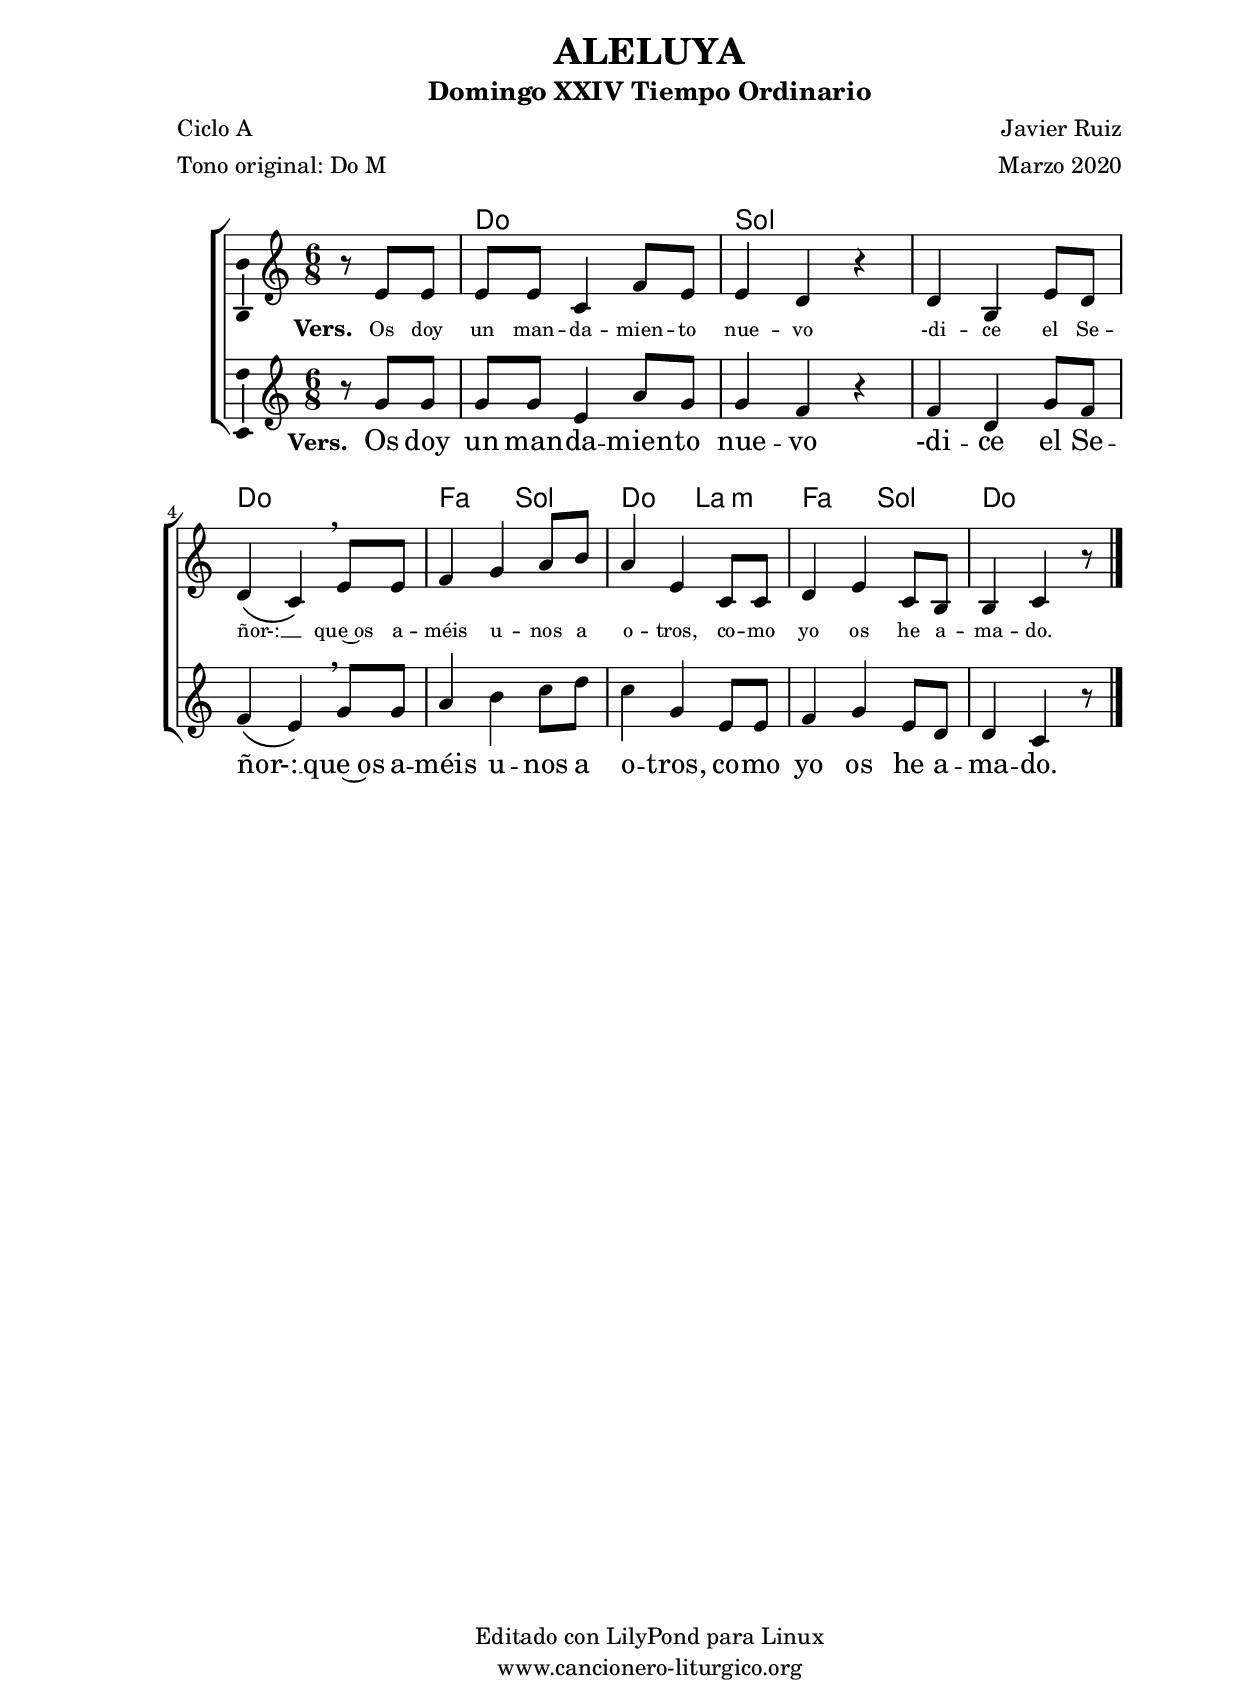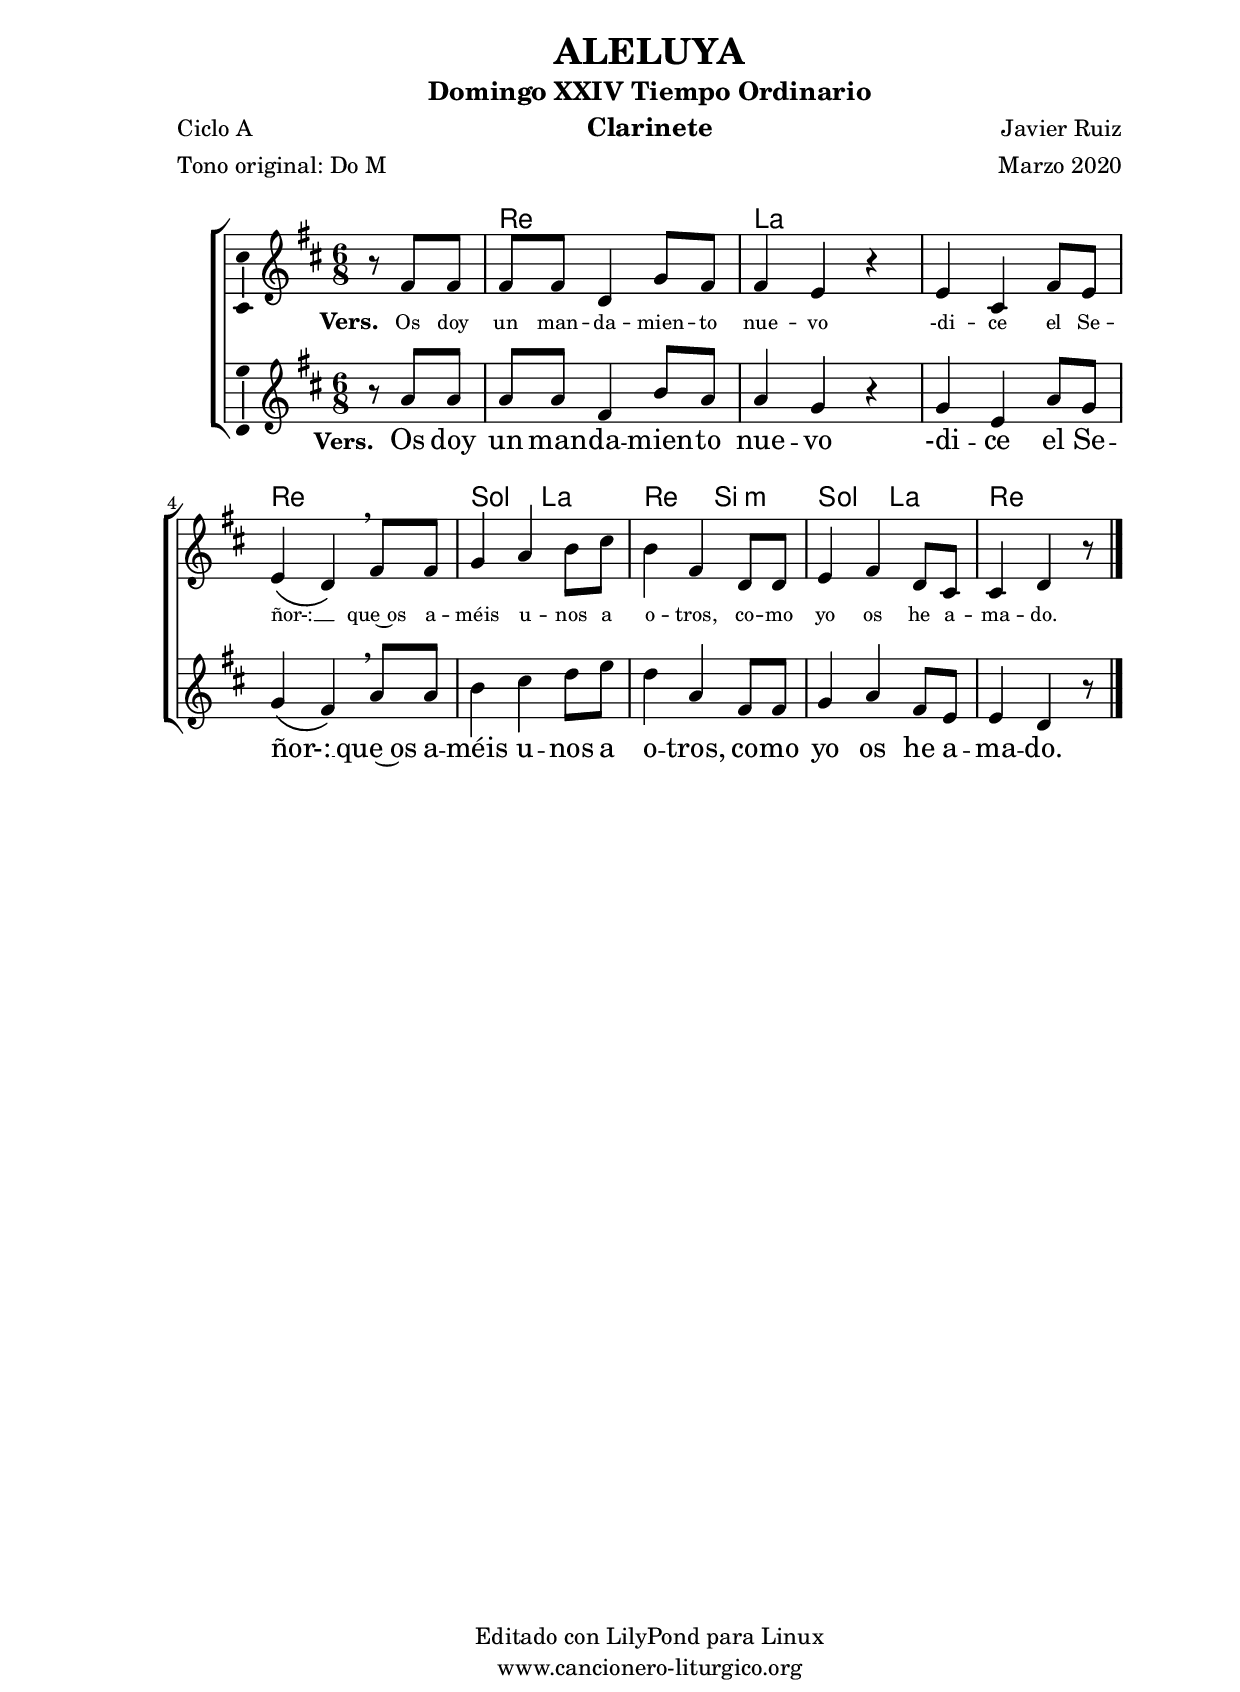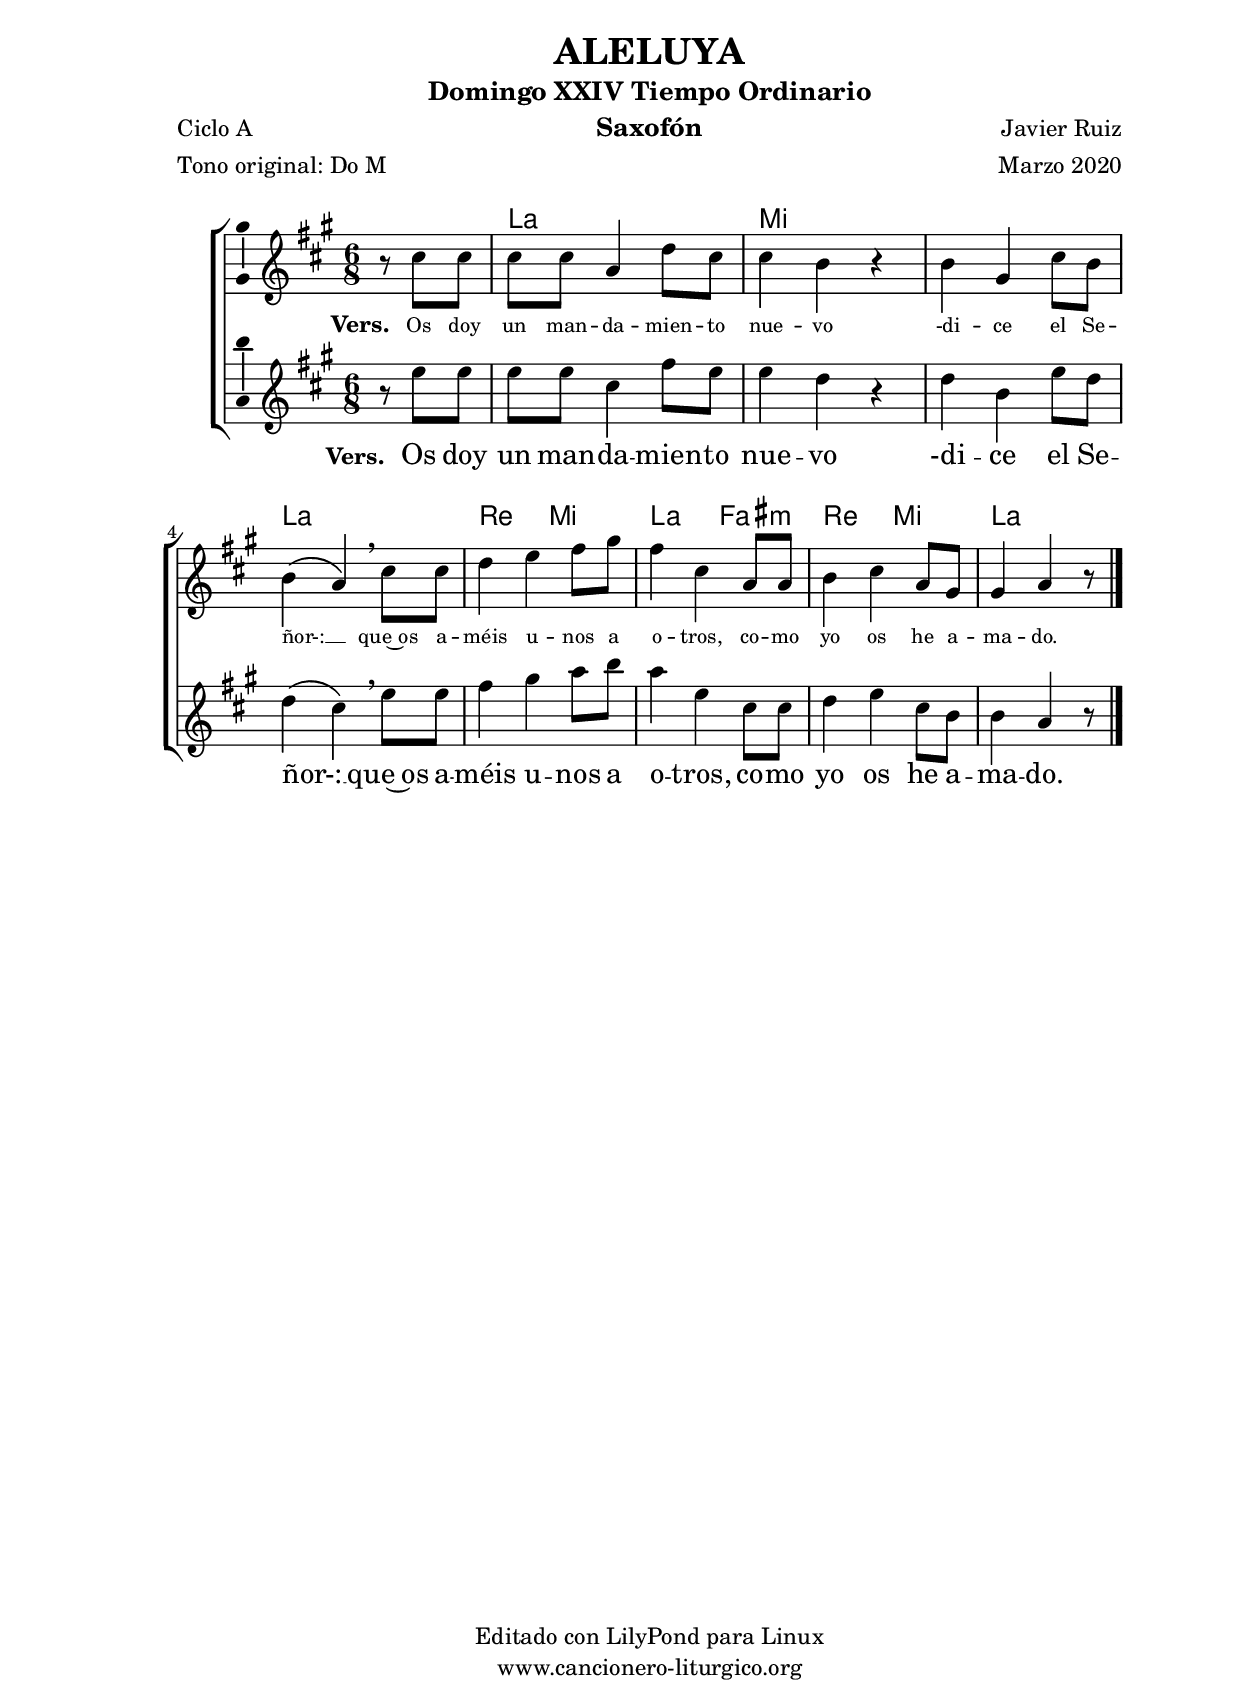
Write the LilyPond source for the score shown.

%
%para convertir .midi en .wav:
%timidity filename.midi -Ow -o finename.wav
%
%
%Para convertir de .wav a .mp3:
%lame -h -m j filename.wav
%
%
%para escuchar el midi:
%timidity nombrefichero.midi
%


%versión de lilypond para la que se ha escrito esta partitura:
\version "2.16.0"

	%Tamaño papel
	#(set-default-paper-size "a4")
	%Tamaño partitura
	#(set-global-staff-size 20)
	%No responde al pulsar sobre una nota
	#(ly:set-option 'point-and-click #f)

%parámetros del encabezamiento:
\header {
	title = "ALELUYA"
	subtitle = "Domingo XXIV Tiempo Ordinario"
	composer = "Javier Ruiz"
	poet = "Ciclo A"
	meter = "Tono original: Do M"
	arranger = "Marzo 2020"
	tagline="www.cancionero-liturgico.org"
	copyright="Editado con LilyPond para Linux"
	}

%parámetros asociados al papel:
\paper  {
	oddHeaderMarkup = \markup {\fill-line { \on-the-fly #not-first-page \fromproperty #'header:title \on-the-fly #not-first-page \fromproperty #'header:composer }}
	evenHeaderMarkup = \markup {\fill-line { \fromproperty #'header:composer \fromproperty #'header:title }}
	#(set-paper-size "a4")
	print-page-number = ##f
	first-page-number = 1
	print-first-page-number = ##f
%	head-separation = 3.0 \cm
	top-margin = 1.5 \cm
%	top-margin = 2.0 \cm
%%%	bottom-margin = 0.5\cm
	bottom-margin = 0.2\cm
	left-margin = 3.0 \cm
	line-width = 16.0 \cm 
	indent = 8\mm
	interscoreline = 2.\mm
	between-system-space = 15\mm
%	para que las partituras no llenen la hoja:
	ragged-bottom = ##t
%	idem para la última hoja:
	ragged-last-bottom = ##f
%	para que las partituras llenen el ancho del papel:
	ragged-last = ##f
	after-title-space = 2.5 \cm
%page-count=2
system-count=2

	%Flexible Vertical Spacing
%	markup-markup-spacing =
%	#'((basic-distance . 15) (minimum-distance . 15) (padding . 3))
	markup-system-spacing =
	#'((basic-distance . 15) (minimum-distance . 15) (padding . 3))
	system-system-spacing =
	#'((basic-distance . 15) (minimum-distance . 15) (padding . 3))
	score-system-spacing =
	#'((basic-distance . 15) (minimum-distance . 15) (padding . 5))
%	top-system-spacing = % header
%	#'((basic-distance . 8) (minimum-distance . 0) (padding . 0))
%	top-markup-spacing =
%	#'((basic-distance . 20) (minimum-distance . 20) (padding . 0))
	last-bottom-spacing = % footer
	#'((basic-distance . 5) (minimum-distance . 5) (padding . 0))
%	score-markup-spacing =
%	#'((basic-distance . 16) (minimum-distance . 13) (padding . 0))

	}


%parámetros que afectan a toda la partitura:
global =  {
	%clave de sol (G):
	\clef G
	%armadura:
%	\transpose ees f
	\key c \major
	\tempo 4.=60
	\set Score.tempoHideNote = ##t
	}


acordes = {
	\italianChords
	\chordmode {
%	\transpose ees f
{

s4.
c4. c g g g g c c f g c a:m f g c c4

	}
	}
}


melodiatrompeta = 
%	\transpose ees f
{

	\relative c''{
	\time 6/8

\partial4.
r4.
r2.
r8 g16 a b c d4.
r2.
r8 c16 d e f g4.
r2.
r8 c,16 b a g a4.
r2.
r8 c16 d c b c4

}
	\bar "|."
	}


melodiatres = 
%	\transpose ees f
{

	\relative c'{
	\time 6/8

\partial4.
r8 e8 e
e8 e c4 f8 e
e4 d4 \noBeam r4
d4 b4 e8 d
d4 \(c4\) \breathe e8 e8
f4 g4 a8 b
a4 e4 c8 c
d4 e4 c8 b
b4 c4 r8

}

	\bar "|."
	}


melodiabajo = 
%	\transpose ees f
{

	%clave de fa (F):
	\clef F

	\relative c{
	\time 6/8

\partial4.
r4.
c4 c8 c4.
g4 g8 g4.
g4 g8 g4.
c4 c8 c4.
f4 f8 g4 g8
c,4 c8 a4 a8
f'4 f8 g4 g8
c,4 c8 c4

}

	\bar "|."
	}


melodia = 
%	\transpose ees f
{

	\relative c'{
	\time 6/8

\partial4.
r8 g'8 g
g8 [g] e4 \noBeam a8 g
g4 f4 r4
f4 d4 g8 f
f4 \(e4\) \breathe g8 g
a4 \noBeam b4 c8 [d]
c4 g4 \noBeam e8 [e]
f4 g4 e8 d
d4 c4 r8

}

	\bar "|."
	}


texto = \lyricmode {
\set stanza =#"Vers. "
Os doy un man -- da -- mien -- to nue -- vo -di -- ce el Se -- ñor-: __ _
que~os a -- méis u -- nos a o -- tros, co -- mo yo os he a -- ma -- do.
	}

textotres = \lyricmode {
\override LyricText #'font-size = #-1
\set stanza =#"Vers. "
Os doy un man -- da -- mien -- to nue -- vo -di -- ce el Se -- ñor-: __ _
que~os a -- méis u -- nos a o -- tros, co -- mo yo os he a -- ma -- do.
	}


acordesStaff = \context ChordNames = acordesStaff <<
	\set chordChanges = ##t
	\acordes
	>>

voztrompetaStaff = \context Voice = voztrompetaStaff
<<
	\override Staff.StaffSymbol #'staff-space = #(magstep -0.35)
	\set Staff.midiInstrument = #"trumpet"
	\set Staff.midiMinimumVolume = #0.4
	\set Staff.midiMaximumVolume = #0.6
	\global
	\melodiatrompeta
	>>

voztresStaff = \context Voice = voztresStaff
\with {\consists "Ambitus_engraver"}
<<
%	\override Staff.StaffSymbol #'staff-space = #(magstep -0.35)
	\set Staff.midiInstrument = #"violin"
	\set Staff.midiMinimumVolume = #0.6
	\set Staff.midiMaximumVolume = #0.8
	\global
	\relative c' \melodiatres
	>>

vozStaff = \context Voice = vozStaff
\with {\consists "Ambitus_engraver"}
<<
%	\set Staff.instrumentName = ""
%	\set Staff.shortInstrumentName = ""
%	\set Staff.midiInstrument = #"clarinet"
%	\set Staff.midiInstrument = #"cello"
	\set Staff.midiInstrument = #"flute"
%	\set Staff.midiInstrument = #"electric guitar (jazz)"
%	\set Staff.midiInstrument = #"english horn"
%	\set Staff.midiInstrument = #"violin"
%	\set Staff.midiInstrument = #"glockenspiel"
	\set Staff.midiMinimumVolume = #0.8
	\set Staff.midiMaximumVolume = #1.0
	\global
	\melodia
	>>

vozbajoStaff = \context Voice = vozbajoStaff
<<
	\override Staff.StaffSymbol #'staff-space = #(magstep -0.35)
	\set Staff.midiInstrument = #"english horn"
	\set Staff.midiMinimumVolume = #0.6
	\set Staff.midiMaximumVolume = #0.8
	\global
	\melodiabajo
	>>

textoStaff = \context Lyrics = textoStaff <<
	\lyricsto vozStaff \texto
	>>

textotresStaff = \context Lyrics = textotresStaff <<
	\lyricsto voztresStaff \textotres
	>>


\book {
	\score {
		<<
		\context ChoirStaff {
%			\override StaffGroup.SystemStartBracket #'collapse-height = #1
%			\override Score.SystemStartBar #'collapse-height = #1
			<<
			\acordesStaff
%			\voztrompetaStaff
			\voztresStaff
			\textotresStaff
			\vozStaff
			\textoStaff
%			\vozbajoStaff
			>>
			}
		>>
		\layout {
	    		\context {
				\Lyrics
				\override LyricText #'font-size = #2
				}
	   		 \context {
				\Score
				\override StaffSymbol #'staff-space = #(magstep +3)
				}
			}
		}
	\score {
		\unfoldRepeats
		<<
		\context ChoirStaff {
			<<
			\acordesStaff
			\voztrompetaStaff
			\voztresStaff
			\vozStaff
			\vozbajoStaff
			>>
			}
		>>
		\midi {
	  		\context {
	  			\Score
				tempoWholesPerMinute = #(ly:make-moment 70 4)
				}
			}
		}
	}


%Partitura para clarinete
#(define output-suffix "C")
\book {
	\header{
		instrument = "Clarinete"
		}
	\score {
		<<
		\context ChoirStaff {
%			\override StaffGroup.SystemStartBracket #'collapse-height = #1
%			\override Score.SystemStartBar #'collapse-height = #1
\transpose c d
			<<
			\acordesStaff
%			\voztrompetaStaff
			\voztresStaff
			\textotresStaff
			\vozStaff
			\textoStaff
%			\vozbajoStaff
			>>
			}
		>>
		\layout {
	    		\context {
				\Lyrics
				\override LyricText #'font-size = #2
				}
	   		 \context {
				\Score
				\override StaffSymbol #'staff-space = #(magstep +3)
				}
			}
		}
	}


%Partitura para saxofón
#(define output-suffix "S")
\book {
	\header{
		instrument = "Saxofón"
		}
	\score {
		<<
		\context ChoirStaff {
%			\override StaffGroup.SystemStartBracket #'collapse-height = #1
%			\override Score.SystemStartBar #'collapse-height = #1
\transpose c a
			<<
			\acordesStaff
%			\voztrompetaStaff
			\voztresStaff
			\textotresStaff
			\vozStaff
			\textoStaff
%			\vozbajoStaff
			>>
			}
		>>
		\layout {
	    		\context {
				\Lyrics
				\override LyricText #'font-size = #2
				}
	   		 \context {
				\Score
				\override StaffSymbol #'staff-space = #(magstep +3)
				}
			}
		}
	}


